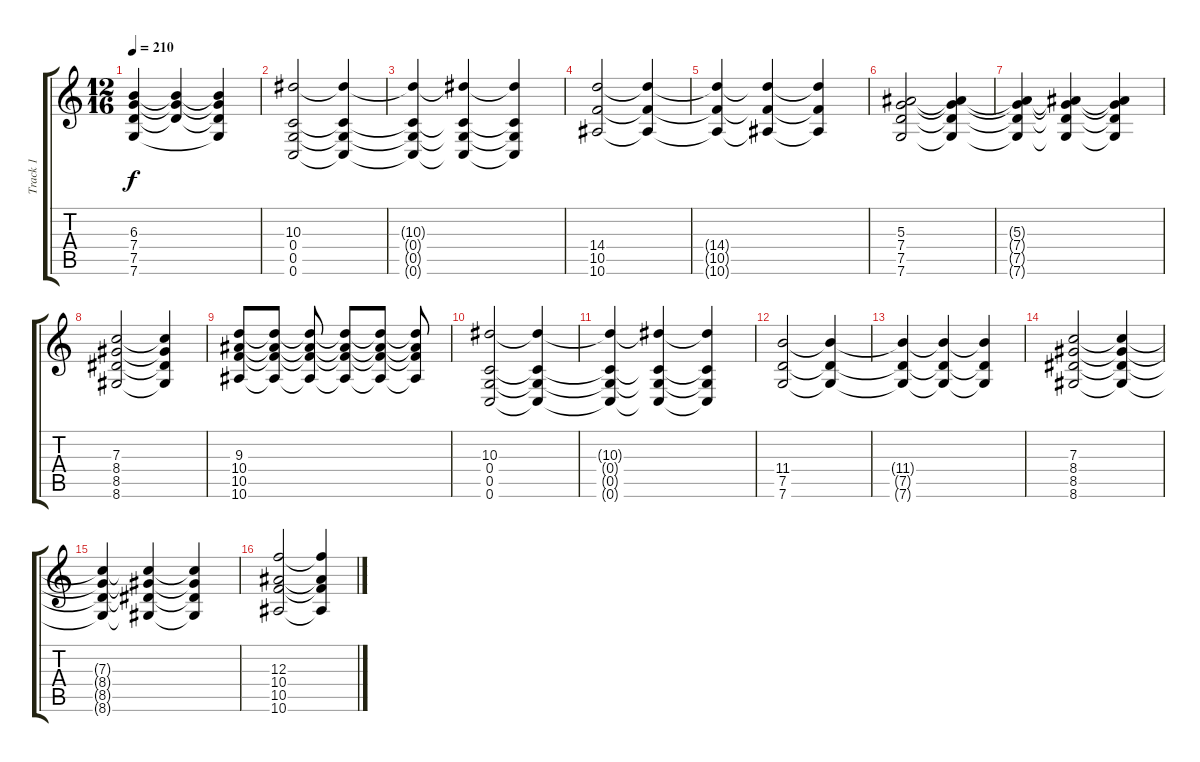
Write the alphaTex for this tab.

\track ("Track 1" "Track 1") {instrument overdrivenguitar}
\staff {score tabs}
\tuning (D4 A3 F3 C3 G2 C2) {hide}
\ts (12 16)
\tempo 210
\clef g2
\ks c
(6.3 7.4 7.5 7.6).4{dy f} (6.3{t} 7.4{t} 7.5{t}).4 (6.3{t} 7.4{t} 7.5{t} 7.6{t}).4 |
(10.3 0.4 0.5 0.6).2 (10.3{t} 0.4{t} 0.5{t} 0.6{t}).4 |
(10.3{t} 0.4{t} 0.5{t} 0.6{t}).4 (10.3{t} 0.4{t} 0.5{t} 0.6{t}).4 (10.3{t} 0.4{t} 0.5{t} 0.6{t}).4 |
(14.4 10.5 10.6).2 (14.4{t} 10.5{t} 10.6{t}).4 |
(14.4{t} 10.5{t} 10.6{t}).4 (14.4{t} 10.5{t} 10.6{t}).4 (14.4{t} 10.5{t} 10.6{t}).4 |
(5.3 7.4 7.5 7.6).2 (5.3{t} 7.4{t} 7.5{t} 7.6{t}).4 |
(5.3{t} 7.4{t} 7.5{t} 7.6{t}).4 (5.3{t} 7.4{t} 7.5{t} 7.6{t}).4 (5.3{t} 7.4{t} 7.5{t} 7.6{t}).4 |
(7.3 8.4 8.5 8.6).2 (7.3{t} 8.4{t} 8.5{t} 8.6{t}).4 |
(9.3 10.4 10.5 10.6).8 (9.3{t} 10.4{t} 10.5{t} 10.6{t}).8 (9.3{t} 10.4{t} 10.5{t} 10.6{t}).8 (9.3{t} 10.4{t} 10.5{t} 10.6{t}).8 (9.3{t} 10.4{t} 10.5{t} 10.6{t}).8 (9.3{t} 10.4{t} 10.5{t} 10.6{t}).8 |
(10.3 0.4 0.5 0.6).2 (10.3{t} 0.4{t} 0.5{t} 0.6{t}).4 |
(10.3{t} 0.4{t} 0.5{t} 0.6{t}).4 (10.3{t} 0.4{t} 0.5{t} 0.6{t}).4 (10.3{t} 0.4{t} 0.5{t} 0.6{t}).4 |
(11.4 7.5 7.6).2 (11.4{t} 7.5{t} 7.6{t}).4 |
(11.4{t} 7.5{t} 7.6{t}).4 (11.4{t} 7.5{t} 7.6{t}).4 (11.4{t} 7.5{t} 7.6{t}).4 |
(7.3 8.4 8.5 8.6).2 (7.3{t} 8.4{t} 8.5{t} 8.6{t}).4 |
(7.3{t} 8.4{t} 8.5{t} 8.6{t}).4 (7.3{t} 8.4{t} 8.5{t} 8.6{t}).4 (7.3{t} 8.4{t} 8.5{t} 8.6{t}).4 |
(12.3 10.4 10.5 10.6).2 (12.3{t} 10.4{t} 10.5{t} 10.6{t}).4
